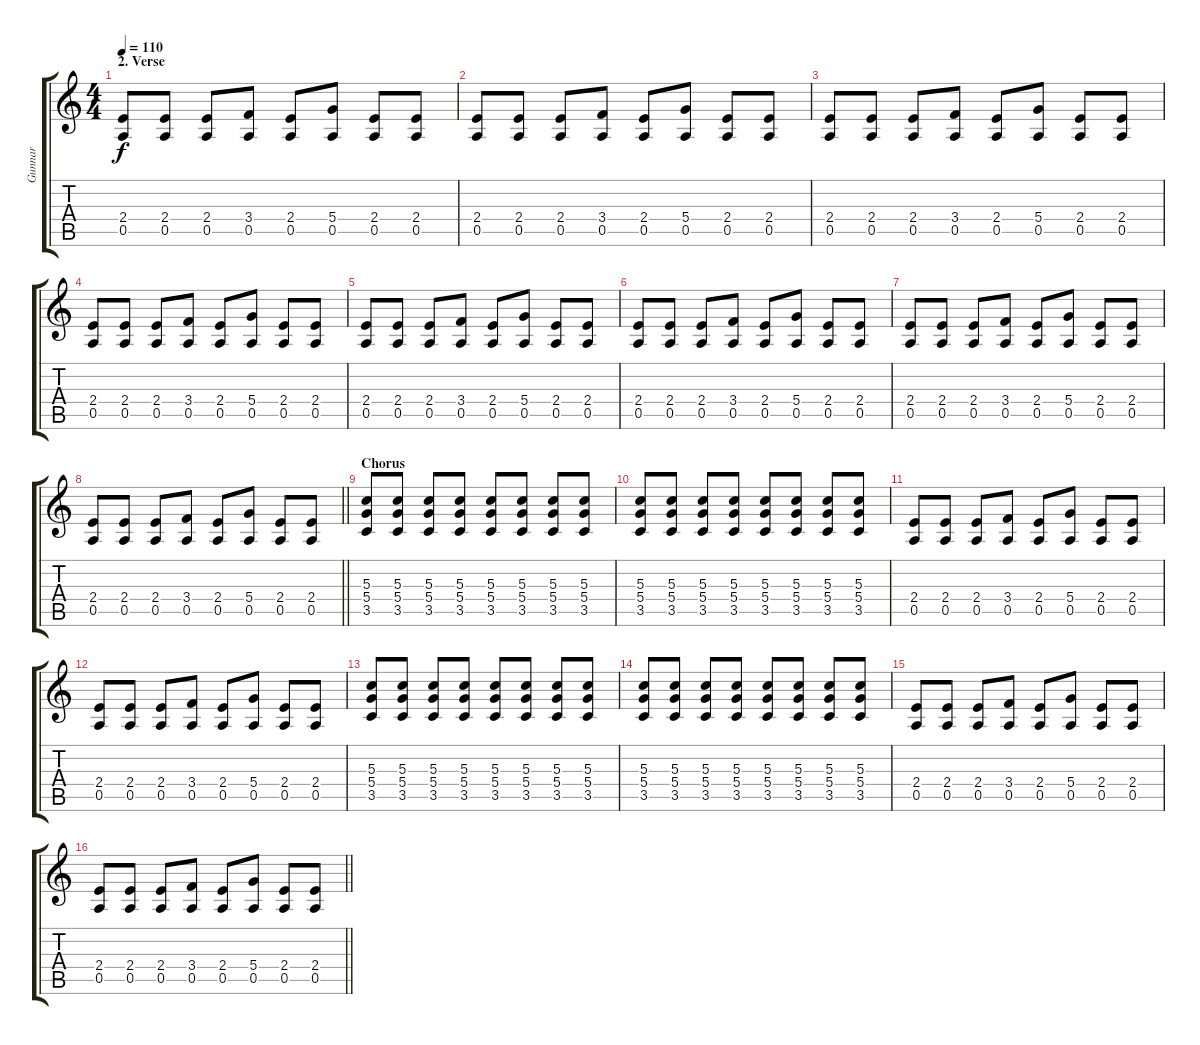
\track ("Gunnar" "Gunnar") {instrument distortionguitar}
\staff {score tabs}
\tuning (E4 B3 G3 D3 A2 E2) {hide}
\ts (4 4)
\section ("" "2. Verse")
\tempo 110
\clef g2
\ks c
(2.4 0.5).8{dy f} (2.4 0.5).8 (2.4 0.5).8 (3.4 0.5).8 (2.4 0.5).8 (5.4 0.5).8 (2.4 0.5).8 (2.4 0.5).8 |
(2.4 0.5).8 (2.4 0.5).8 (2.4 0.5).8 (3.4 0.5).8 (2.4 0.5).8 (5.4 0.5).8 (2.4 0.5).8 (2.4 0.5).8 |
(2.4 0.5).8 (2.4 0.5).8 (2.4 0.5).8 (3.4 0.5).8 (2.4 0.5).8 (5.4 0.5).8 (2.4 0.5).8 (2.4 0.5).8 |
(2.4 0.5).8 (2.4 0.5).8 (2.4 0.5).8 (3.4 0.5).8 (2.4 0.5).8 (5.4 0.5).8 (2.4 0.5).8 (2.4 0.5).8 |
(2.4 0.5).8 (2.4 0.5).8 (2.4 0.5).8 (3.4 0.5).8 (2.4 0.5).8 (5.4 0.5).8 (2.4 0.5).8 (2.4 0.5).8 |
(2.4 0.5).8 (2.4 0.5).8 (2.4 0.5).8 (3.4 0.5).8 (2.4 0.5).8 (5.4 0.5).8 (2.4 0.5).8 (2.4 0.5).8 |
(2.4 0.5).8 (2.4 0.5).8 (2.4 0.5).8 (3.4 0.5).8 (2.4 0.5).8 (5.4 0.5).8 (2.4 0.5).8 (2.4 0.5).8 |
\barLineRight lightlight
(2.4 0.5).8 (2.4 0.5).8 (2.4 0.5).8 (3.4 0.5).8 (2.4 0.5).8 (5.4 0.5).8 (2.4 0.5).8 (2.4 0.5).8 |
\section ("" "Chorus")
(5.3 5.4 3.5).8{volume 12 balance 16 instrument distortionguitar} (5.3 5.4 3.5).8 (5.3 5.4 3.5).8 (5.3 5.4 3.5).8 (5.3 5.4 3.5).8 (5.3 5.4 3.5).8 (5.3 5.4 3.5).8 (5.3 5.4 3.5).8 |
(5.3 5.4 3.5).8 (5.3 5.4 3.5).8 (5.3 5.4 3.5).8 (5.3 5.4 3.5).8 (5.3 5.4 3.5).8 (5.3 5.4 3.5).8 (5.3 5.4 3.5).8 (5.3 5.4 3.5).8 |
(2.4 0.5).8{volume 6 balance 16 instrument electricguitarclean} (2.4 0.5).8 (2.4 0.5).8 (3.4 0.5).8 (2.4 0.5).8 (5.4 0.5).8 (2.4 0.5).8 (2.4 0.5).8 |
(2.4 0.5).8 (2.4 0.5).8 (2.4 0.5).8 (3.4 0.5).8 (2.4 0.5).8 (5.4 0.5).8 (2.4 0.5).8 (2.4 0.5).8 |
(5.3 5.4 3.5).8{volume 12 balance 16 instrument distortionguitar} (5.3 5.4 3.5).8 (5.3 5.4 3.5).8 (5.3 5.4 3.5).8 (5.3 5.4 3.5).8 (5.3 5.4 3.5).8 (5.3 5.4 3.5).8 (5.3 5.4 3.5).8 |
(5.3 5.4 3.5).8 (5.3 5.4 3.5).8 (5.3 5.4 3.5).8 (5.3 5.4 3.5).8 (5.3 5.4 3.5).8 (5.3 5.4 3.5).8 (5.3 5.4 3.5).8 (5.3 5.4 3.5).8 |
(2.4 0.5).8{volume 6 balance 16 instrument electricguitarclean} (2.4 0.5).8 (2.4 0.5).8 (3.4 0.5).8 (2.4 0.5).8 (5.4 0.5).8 (2.4 0.5).8 (2.4 0.5).8 |
\barLineRight lightlight
(2.4 0.5).8 (2.4 0.5).8 (2.4 0.5).8 (3.4 0.5).8 (2.4 0.5).8 (5.4 0.5).8 (2.4 0.5).8 (2.4 0.5).8
